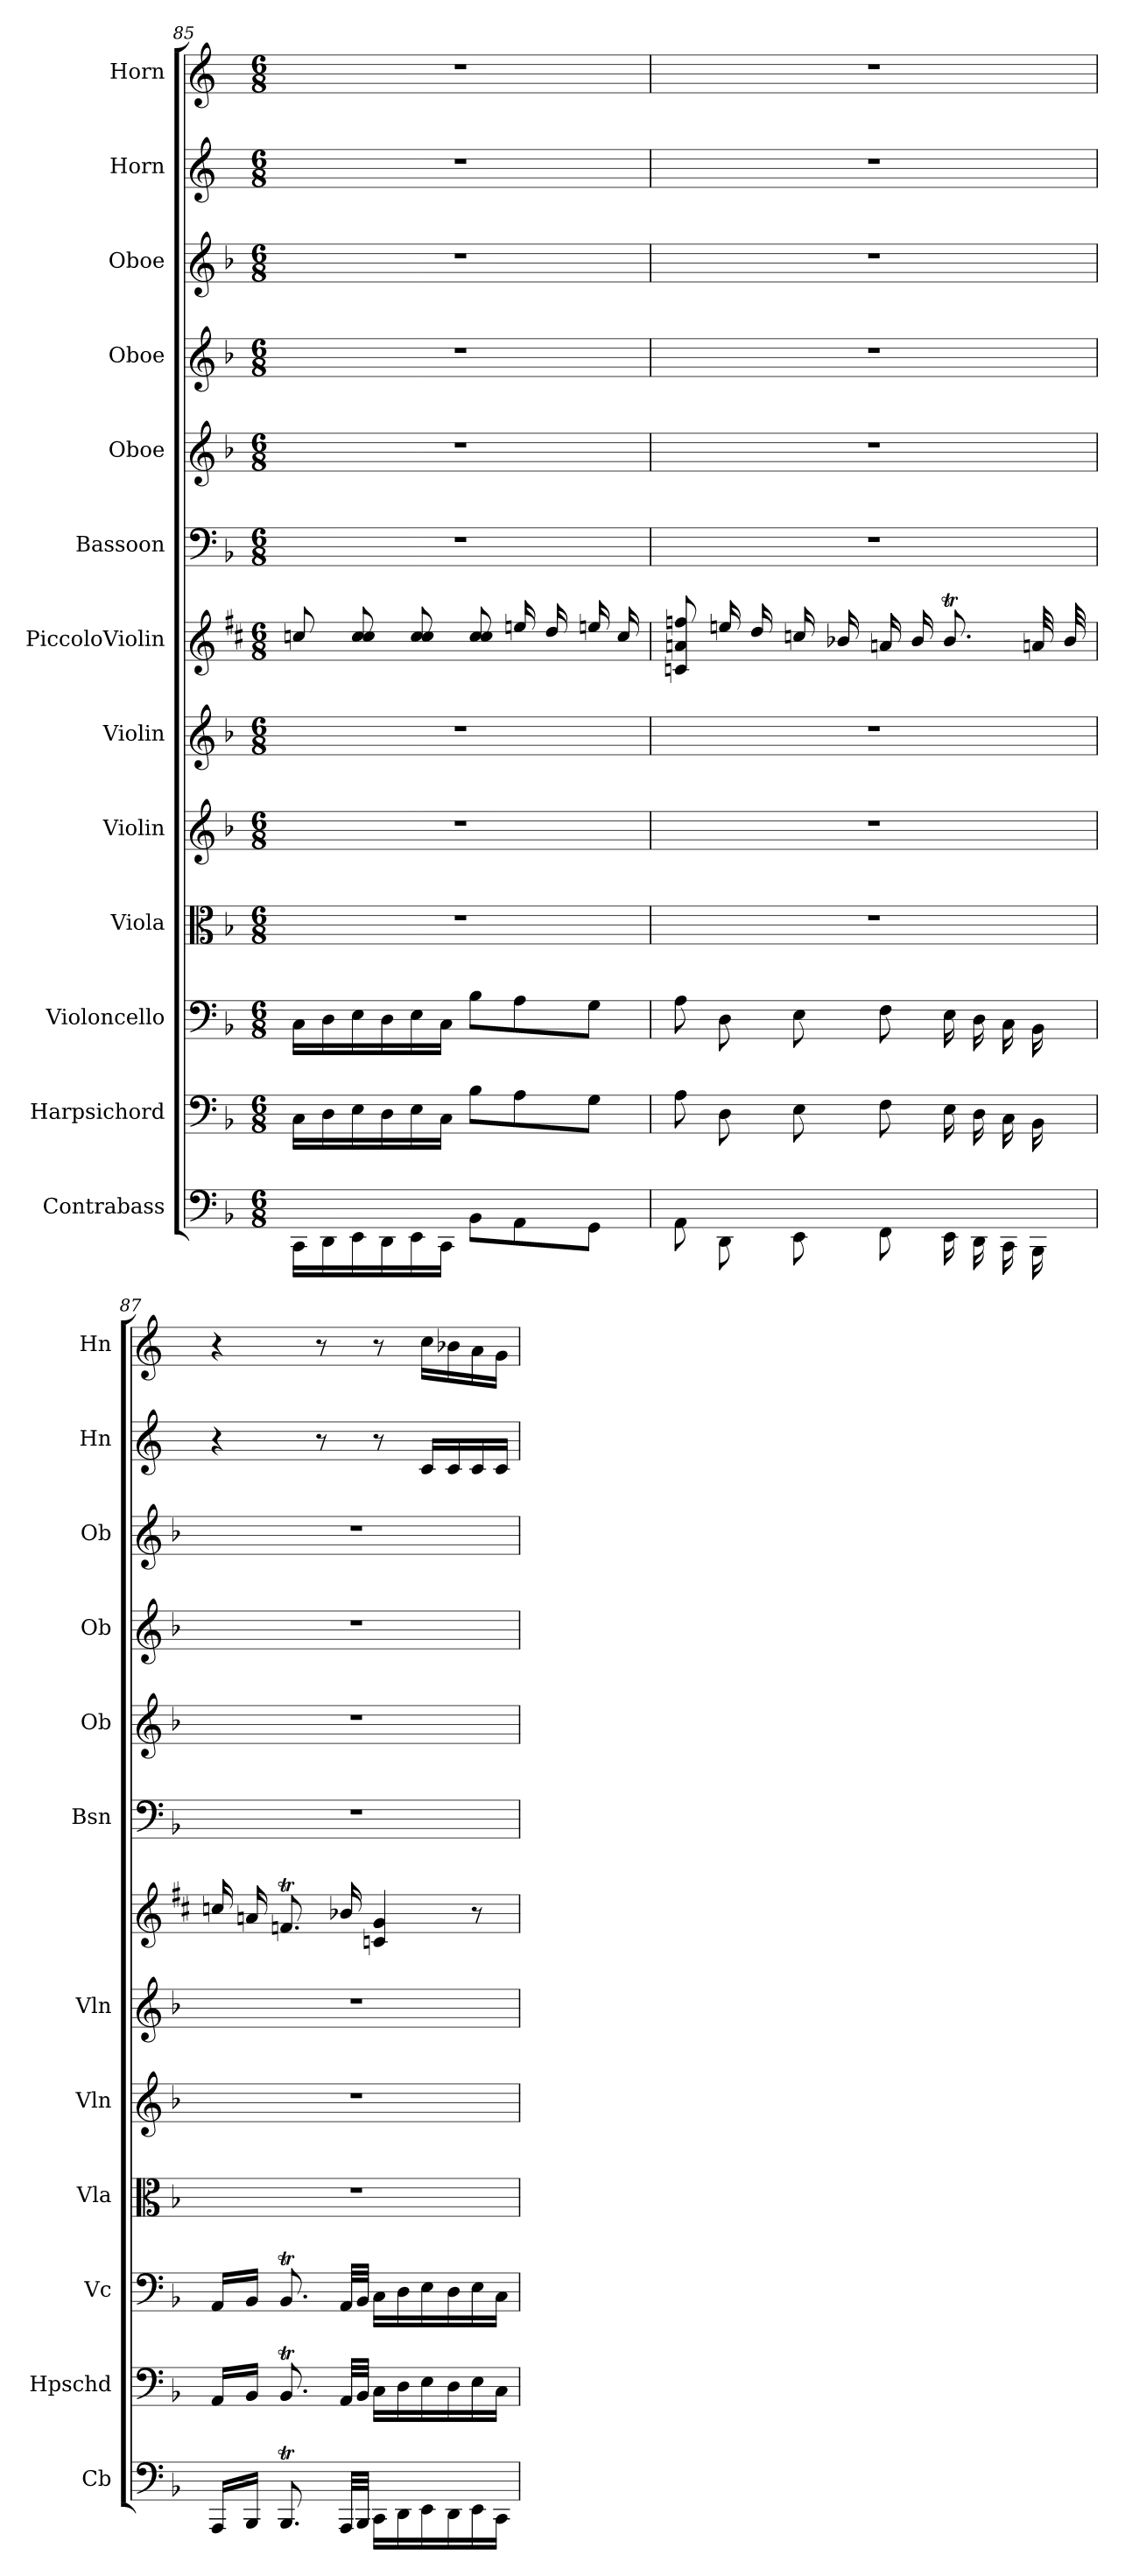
**kern	**kern	**kern	**kern	**kern	**kern	**kern	**kern	**kern	**kern	**kern	**kern	**kern
*part13	*part12	*part11	*part10	*part9	*part8	*part7	*part6	*part5	*part4	*part3	*part2	*part1
*staff13	*staff12	*staff11	*staff10	*staff9	*staff8	*staff7	*staff6	*staff5	*staff4	*staff3	*staff2	*staff1
*I"Contrabass	*I"Harpsichord	*I"Violoncello	*I"Viola	*I"Violin	*I"Violin	*I"PiccoloViolin	*I"Bassoon	*I"Oboe	*I"Oboe	*I"Oboe	*I"Horn	*I"Horn
*I'Cb	*I'Hpschd	*I'Vc	*I'Vla	*I'Vln	*I'Vln	*	*I'Bsn	*I'Ob	*I'Ob	*I'Ob	*I'Hn	*I'Hn
*clefF4	*clefF4	*clefF4	*clefC3	*clefG2	*clefG2	*clefG2	*clefF4	*clefG2	*clefG2	*clefG2	*clefG2	*clefG2
*k[b-]	*k[b-]	*k[b-]	*k[b-]	*k[b-]	*k[b-]	*k[f#c#]	*k[b-]	*k[b-]	*k[b-]	*k[b-]	*k[]	*k[]
*M6/8	*M6/8	*M6/8	*M6/8	*M6/8	*M6/8	*M6/8	*M6/8	*M6/8	*M6/8	*M6/8	*M6/8	*M6/8
=85	=85	=85	=85	=85	=85	=85	=85	=85	=85	=85	=85	=85
16CC\LL	16C\LL	16C\LL	2.r	2.r	2.r	8ccn/	2.r	2.r	2.r	2.r	2.r	2.r
16DD\	16D\	16D\	.	.	.	.	.	.	.	.	.	.
16EE\	16E\	16E\	.	.	.	8cc/ 8cc/	.	.	.	.	.	.
16DD\	16D\	16D\	.	.	.	.	.	.	.	.	.	.
16EE\	16E\	16E\	.	.	.	8cc/ 8cc/	.	.	.	.	.	.
16CC\JJ	16C\JJ	16C\JJ	.	.	.	.	.	.	.	.	.	.
8BB-\L	8B-\L	8B-\L	.	.	.	8cc/ 8cc/	.	.	.	.	.	.
8AA\	8A\	8A\	.	.	.	16een/	.	.	.	.	.	.
.	.	.	.	.	.	16dd/	.	.	.	.	.	.
8GG\J	8G\J	8G\J	.	.	.	16een/	.	.	.	.	.	.
.	.	.	.	.	.	16cc/	.	.	.	.	.	.
=86	=86	=86	=86	=86	=86	=86	=86	=86	=86	=86	=86	=86
8AA\	8A\	8A\	2.r	2.r	2.r	8cn/ 8an/ 8ffn/	2.r	2.r	2.r	2.r	2.r	2.r
8DD\	8D\	8D\	.	.	.	16een/	.	.	.	.	.	.
.	.	.	.	.	.	16dd/	.	.	.	.	.	.
8EE\	8E\	8E\	.	.	.	16ccn/	.	.	.	.	.	.
.	.	.	.	.	.	16b-X/	.	.	.	.	.	.
8FF\	8F\	8F\	.	.	.	16an/	.	.	.	.	.	.
.	.	.	.	.	.	16b-/	.	.	.	.	.	.
16EE\	16E\	16E\	.	.	.	8.b-T/	.	.	.	.	.	.
16DD\	16D\	16D\	.	.	.	.	.	.	.	.	.	.
16CC\	16C\	16C\	.	.	.	.	.	.	.	.	.	.
16BBB-\	16BB-\	16BB-\	.	.	.	32an/	.	.	.	.	.	.
.	.	.	.	.	.	32b-/	.	.	.	.	.	.
=87	=87	=87	=87	=87	=87	=87	=87	=87	=87	=87	=87	=87
16AAA/LL	16AA/LL	16AA/LL	2.r	2.r	2.r	16ccn/	2.r	2.r	2.r	2.r	4r	4r
16BBB-/JJ	16BB-/JJ	16BB-/JJ	.	.	.	16an/	.	.	.	.	.	.
8.BBB-T/	8.BB-T/	8.BB-T/	.	.	.	8.fnT/	.	.	.	.	.	.
.	.	.	.	.	.	.	.	.	.	.	8r	8r
32AAA/LLL	32AA/LLL	32AA/LLL	.	.	.	16b-X/	.	.	.	.	.	.
32BBB-/JJJ	32BB-/JJJ	32BB-/JJJ	.	.	.	.	.	.	.	.	.	.
16CC\LL	16C\LL	16C\LL	.	.	.	4cn/ 4g/	.	.	.	.	8r	8r
16DD\	16D\	16D\	.	.	.	.	.	.	.	.	.	.
16EE\	16E\	16E\	.	.	.	.	.	.	.	.	16c/LL	16cc\LL
16DD\	16D\	16D\	.	.	.	.	.	.	.	.	16c/	16b-X\
16EE\	16E\	16E\	.	.	.	8r	.	.	.	.	16c/	16a\
16CC\JJ	16C\JJ	16C\JJ	.	.	.	.	.	.	.	.	16c/JJ	16g\JJ
=	=	=	=	=	=	=	=	=	=	=	=	=
*-	*-	*-	*-	*-	*-	*-	*-	*-	*-	*-	*-	*-
